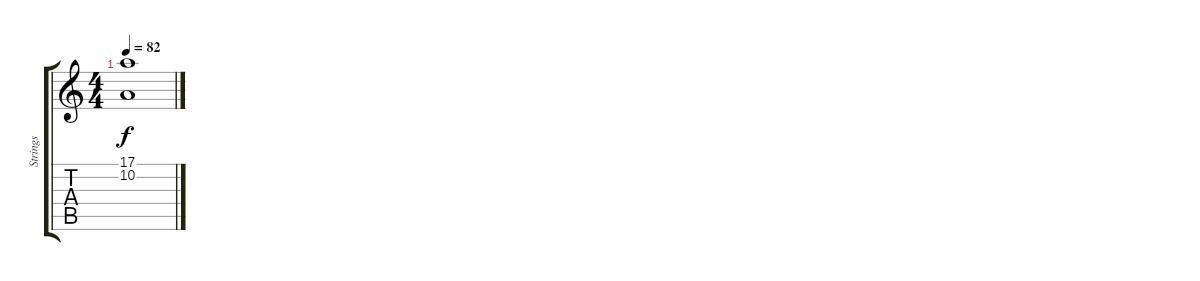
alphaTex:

\track ("Strings" "Strings") {instrument stringensemble1}
\staff {score tabs}
\tuning (E4 B3 G3 D3 A2 E2) {hide}
\ts (4 4)
\tempo 82
\clef g2
\ks c
(17.1 10.2).1{dy f}
